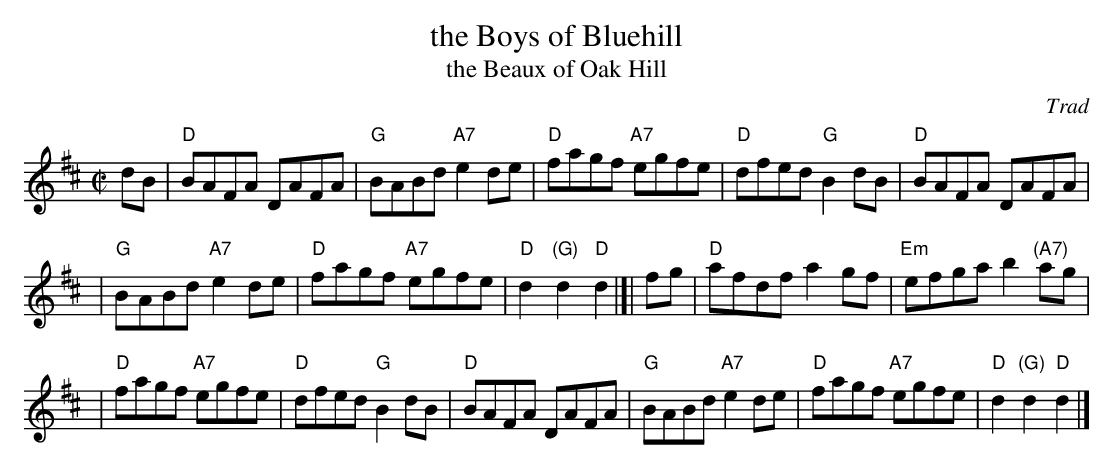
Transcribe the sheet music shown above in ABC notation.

X:1
T: the Boys of Bluehill
T: the Beaux of Oak Hill
O: Trad
M: C|
L: 1/8
K: D
dB | "D"BAFA DAFA | "G"BABd "A7"e2de | "D"fagf "A7"egfe | "D"dfed "G"B2dB | "D"BAFA DAFA |
| "G"BABd "A7"e2de | "D"fagf "A7"egfe | "D"d2 "(G)"d2 "D"d2 |]| fg | "D"afdf a2gf | "Em"efga b2"(A7)"ag |
| "D"fagf "A7"egfe | "D"dfed "G"B2dB | "D"BAFA DAFA | "G"BABd "A7"e2de | "D"fagf "A7"egfe | "D"d2 "(G)"d2 "D"d2 |]
